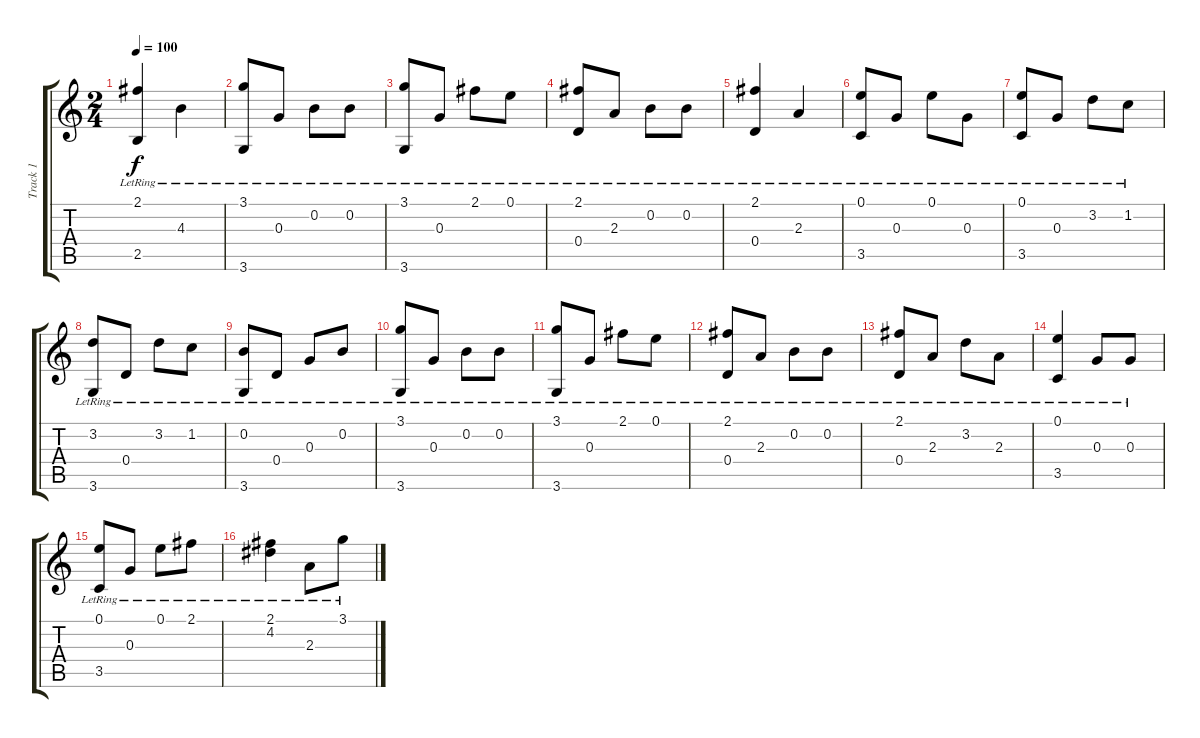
\track ("Track 1" "Track 1") {instrument acousticguitarsteel}
\staff {score tabs}
\tuning (E4 B3 G3 D3 A2 E2) {hide}
\ts (2 4)
\tempo 100
\clef g2
\ks c
(2.1{lr} 2.5{lr}).4{dy f} 4.3{lr}.4 |
(3.1{lr} 3.6{lr}).8 0.3{lr}.8 0.2{lr}.8 0.2{lr}.8 |
(3.1{lr} 3.6{lr}).8 0.3{lr}.8 2.1{lr}.8 0.1{lr}.8 |
(2.1{lr} 0.4{lr}).8 2.3{lr}.8 0.2{lr}.8 0.2{lr}.8 |
(2.1{lr} 0.4{lr}).4 2.3{lr}.4 |
(0.1{lr} 3.5{lr}).8 0.3{lr}.8 0.1{lr}.8 0.3{lr}.8 |
(0.1{lr} 3.5{lr}).8 0.3{lr}.8 3.2{lr}.8 1.2{lr}.8 |
(3.2{lr} 3.6{lr}).8 0.4{lr}.8 3.2{lr}.8 1.2{lr}.8 |
(0.2{lr} 3.6{lr}).8 0.4{lr}.8 0.3{lr}.8 0.2{lr}.8 |
(3.1{lr} 3.6{lr}).8 0.3{lr}.8 0.2{lr}.8 0.2{lr}.8 |
(3.1{lr} 3.6{lr}).8 0.3{lr}.8 2.1{lr}.8 0.1{lr}.8 |
(2.1{lr} 0.4{lr}).8 2.3{lr}.8 0.2{lr}.8 0.2{lr}.8 |
(2.1{lr} 0.4{lr}).8 2.3{lr}.8 3.2{lr}.8 2.3{lr}.8 |
(0.1{lr} 3.5{lr}).4 0.3{lr}.8 0.3{lr}.8 |
(0.1{lr} 3.5{lr}).8 0.3{lr}.8 0.1{lr}.8 2.1{lr}.8 |
(2.1{lr} 4.2{lr}).4 2.3{lr}.8 3.1{lr}.8
